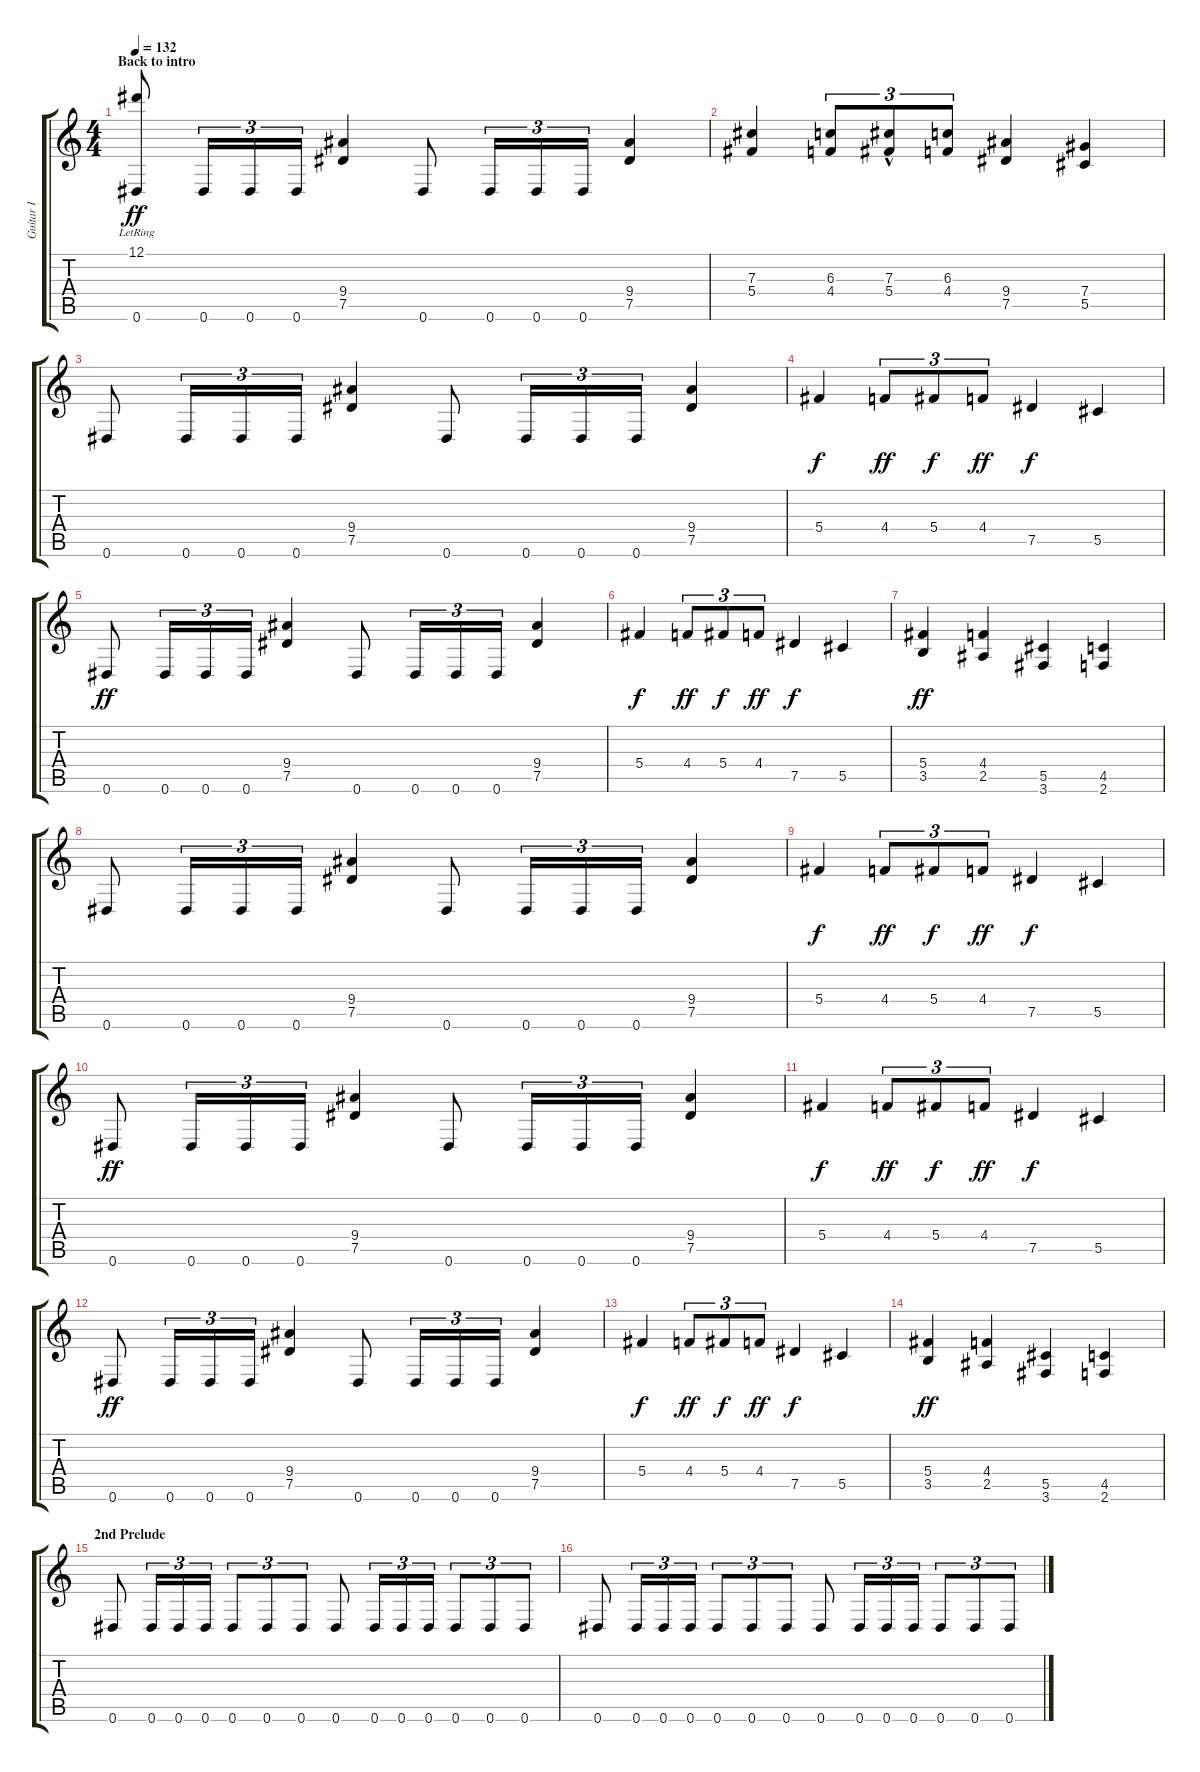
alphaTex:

\track ("Guitar I" "Guitar I") {instrument distortionguitar}
\staff {score tabs}
\tuning (Eb4 Bb3 Gb3 Db3 Ab2 Eb2) {hide}
\ts (4 4)
\section ("" "Back to intro")
\tempo 132
\clef g2
\ks c
(12.1{lr} 0.6).8{dy ff} 0.6.16{tu (3 2)} 0.6.16{tu (3 2)} 0.6.16{tu (3 2)} (9.4 7.5).4 0.6.8 0.6.16{tu (3 2)} 0.6.16{tu (3 2)} 0.6.16{tu (3 2)} (9.4 7.5).4 |
(7.3 5.4).4 (6.3 4.4).8{tu (3 2)} (7.3{hac} 5.4).8{tu (3 2)} (6.3 4.4).8{tu (3 2)} (9.4 7.5).4 (7.4 5.5).4 |
0.6.8 0.6.16{tu (3 2)} 0.6.16{tu (3 2)} 0.6.16{tu (3 2)} (9.4 7.5).4 0.6.8 0.6.16{tu (3 2)} 0.6.16{tu (3 2)} 0.6.16{tu (3 2)} (9.4 7.5).4 |
5.4.4{dy f} 4.4.8{tu (3 2) dy ff} 5.4.8{tu (3 2) dy f} 4.4.8{tu (3 2) dy ff} 7.5.4{dy f} 5.5.4 |
0.6.8{dy ff} 0.6.16{tu (3 2)} 0.6.16{tu (3 2)} 0.6.16{tu (3 2)} (9.4 7.5).4 0.6.8 0.6.16{tu (3 2)} 0.6.16{tu (3 2)} 0.6.16{tu (3 2)} (9.4 7.5).4 |
5.4.4{dy f} 4.4.8{tu (3 2) dy ff} 5.4.8{tu (3 2) dy f} 4.4.8{tu (3 2) dy ff} 7.5.4{dy f} 5.5.4 |
(5.4 3.5).4{dy ff} (4.4 2.5).4 (5.5 3.6).4 (4.5 2.6).4 |
0.6.8 0.6.16{tu (3 2)} 0.6.16{tu (3 2)} 0.6.16{tu (3 2)} (9.4 7.5).4 0.6.8 0.6.16{tu (3 2)} 0.6.16{tu (3 2)} 0.6.16{tu (3 2)} (9.4 7.5).4 |
5.4.4{dy f} 4.4.8{tu (3 2) dy ff} 5.4.8{tu (3 2) dy f} 4.4.8{tu (3 2) dy ff} 7.5.4{dy f} 5.5.4 |
0.6.8{dy ff} 0.6.16{tu (3 2)} 0.6.16{tu (3 2)} 0.6.16{tu (3 2)} (9.4 7.5).4 0.6.8 0.6.16{tu (3 2)} 0.6.16{tu (3 2)} 0.6.16{tu (3 2)} (9.4 7.5).4 |
5.4.4{dy f} 4.4.8{tu (3 2) dy ff} 5.4.8{tu (3 2) dy f} 4.4.8{tu (3 2) dy ff} 7.5.4{dy f} 5.5.4 |
0.6.8{dy ff} 0.6.16{tu (3 2)} 0.6.16{tu (3 2)} 0.6.16{tu (3 2)} (9.4 7.5).4 0.6.8 0.6.16{tu (3 2)} 0.6.16{tu (3 2)} 0.6.16{tu (3 2)} (9.4 7.5).4 |
5.4.4{dy f} 4.4.8{tu (3 2) dy ff} 5.4.8{tu (3 2) dy f} 4.4.8{tu (3 2) dy ff} 7.5.4{dy f} 5.5.4 |
(5.4 3.5).4{dy ff} (4.4 2.5).4 (5.5 3.6).4 (4.5 2.6).4 |
\section ("" "2nd Prelude")
0.6.8 0.6.16{tu (3 2)} 0.6.16{tu (3 2)} 0.6.16{tu (3 2)} 0.6.8{tu (3 2)} 0.6.8{tu (3 2)} 0.6.8{tu (3 2)} 0.6.8 0.6.16{tu (3 2)} 0.6.16{tu (3 2)} 0.6.16{tu (3 2)} 0.6.8{tu (3 2)} 0.6.8{tu (3 2)} 0.6.8{tu (3 2)} |
0.6.8 0.6.16{tu (3 2)} 0.6.16{tu (3 2)} 0.6.16{tu (3 2)} 0.6.8{tu (3 2)} 0.6.8{tu (3 2)} 0.6.8{tu (3 2)} 0.6.8 0.6.16{tu (3 2)} 0.6.16{tu (3 2)} 0.6.16{tu (3 2)} 0.6.8{tu (3 2)} 0.6.8{tu (3 2)} 0.6.8{tu (3 2)}
